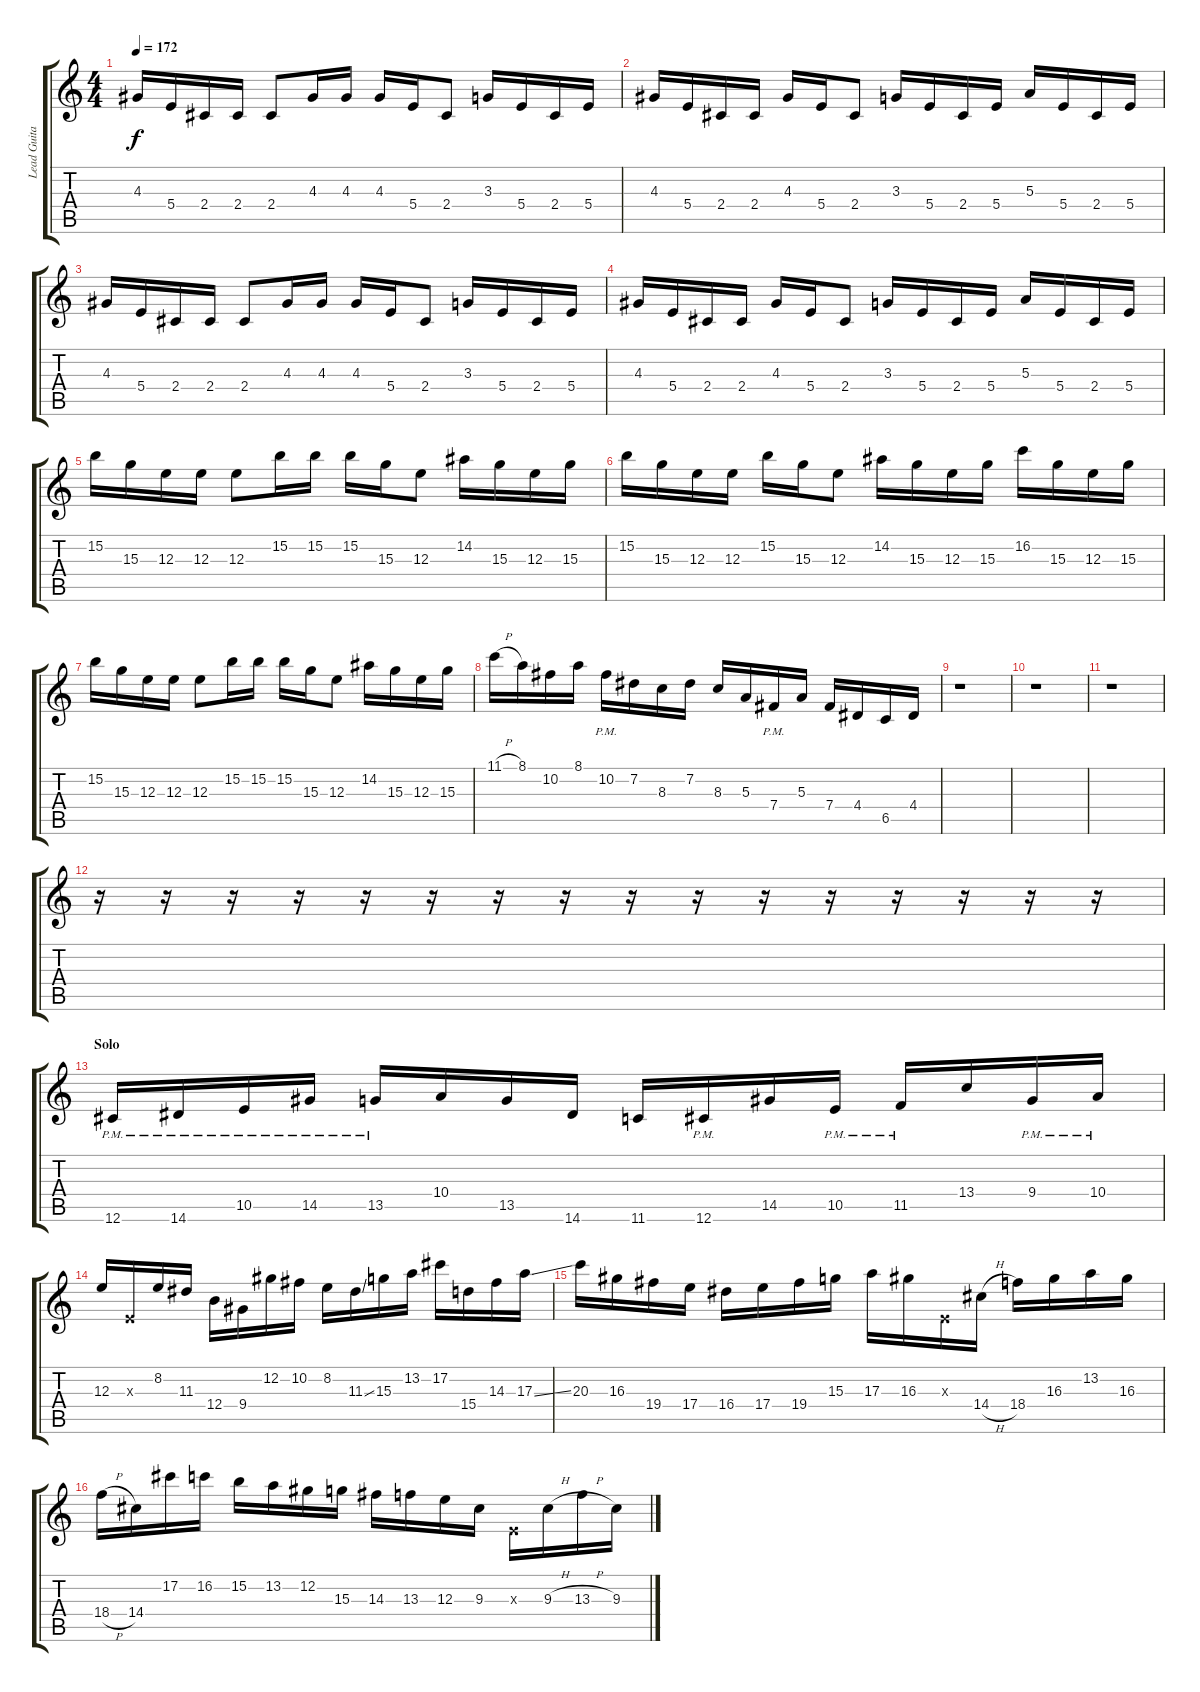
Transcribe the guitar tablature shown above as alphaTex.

\track ("Lead Guitar" "Lead Guita") {instrument overdrivenguitar}
\staff {score tabs}
\tuning (Db4 Ab3 E3 B2 Gb2 Db2) {hide}
\ts (4 4)
\tempo 172
\clef g2
\ks c
4.3.16{dy f} 5.4.16 2.4.16 2.4.16 2.4.8 4.3.16 4.3.16 4.3.16 5.4.16 2.4.8 3.3.16 5.4.16 2.4.16 5.4.16 |
4.3.16 5.4.16 2.4.16 2.4.16 4.3.16 5.4.16 2.4.8 3.3.16 5.4.16 2.4.16 5.4.16 5.3.16 5.4.16 2.4.16 5.4.16 |
4.3.16 5.4.16 2.4.16 2.4.16 2.4.8 4.3.16 4.3.16 4.3.16 5.4.16 2.4.8 3.3.16 5.4.16 2.4.16 5.4.16 |
4.3.16 5.4.16 2.4.16 2.4.16 4.3.16 5.4.16 2.4.8 3.3.16 5.4.16 2.4.16 5.4.16 5.3.16 5.4.16 2.4.16 5.4.16 |
15.2.16 15.3.16 12.3.16 12.3.16 12.3.8 15.2.16 15.2.16 15.2.16 15.3.16 12.3.8 14.2.16 15.3.16 12.3.16 15.3.16 |
15.2.16 15.3.16 12.3.16 12.3.16 15.2.16 15.3.16 12.3.8 14.2.16 15.3.16 12.3.16 15.3.16 16.2.16 15.3.16 12.3.16 15.3.16 |
15.2.16 15.3.16 12.3.16 12.3.16 12.3.8 15.2.16 15.2.16 15.2.16 15.3.16 12.3.8 14.2.16 15.3.16 12.3.16 15.3.16 |
11.1{h}.16 8.1.16 10.2.16 8.1.16 10.2{pm}.16 7.2.16 8.3.16 7.2.16 8.3.16 5.3.16 7.4{pm}.16 5.3.16 7.4.16 4.4.16 6.5.16 4.4.16 |
r.1 |
r.1 |
r.1 |
r.16 r.16 r.16 r.16 r.16 r.16 r.16 r.16 r.16 r.16 r.16 r.16 r.16 r.16 r.16 r.16 |
\section ("" "Solo")
12.6{pm}.16 14.6{pm}.16 10.5{pm}.16 14.5{pm}.16 13.5{pm}.16 10.4.16 13.5.16 14.6.16 11.6.16 12.6{pm}.16 14.5.16 10.5{pm}.16 11.5{pm}.16 13.4.16 9.4{pm}.16 10.4{pm}.16 |
12.3.16 0.3{x}.16 8.2.16 11.3.16 12.4.16 9.4.16 12.2.16 10.2.16 8.2.16 11.3{ss}.16 15.3.16 13.2.16 17.2.16 15.4.16 14.3.16 17.3{ss}.16 |
20.3.16 16.3.16 19.4.16 17.4.16 16.4.16 17.4.16 19.4.16 15.3.16 17.3.16 16.3.16 0.3{x}.16 14.4{h}.16 18.4.16 16.3.16 13.2.16 16.3.16 |
18.4{h}.16 14.4.16 17.2.16 16.2.16 15.2.16 13.2.16 12.2.16 15.3.16 14.3.16 13.3.16 12.3.16 9.3.16 0.3{x}.16 9.3{h}.16 13.3{h}.16 9.3.16
